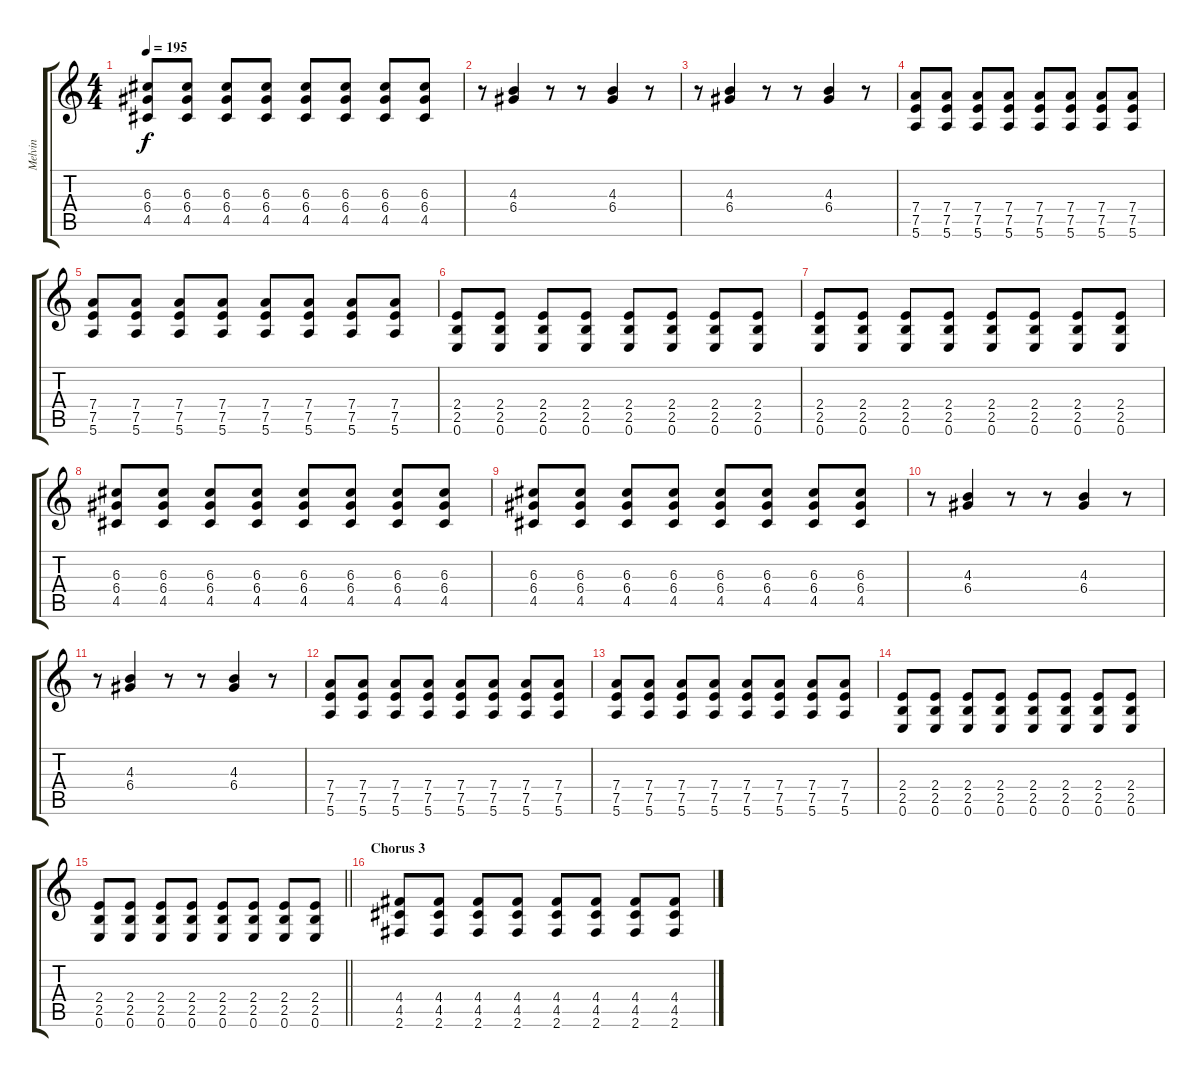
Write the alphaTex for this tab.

\track ("Melvin" "Melvin") {instrument distortionguitar}
\staff {score tabs}
\tuning (E4 B3 G3 D3 A2 E2) {hide}
\ts (4 4)
\tempo 195
\clef g2
\ks c
(6.3 6.4 4.5).8{dy f} (6.3 6.4 4.5).8 (6.3 6.4 4.5).8 (6.3 6.4 4.5).8 (6.3 6.4 4.5).8 (6.3 6.4 4.5).8 (6.3 6.4 4.5).8 (6.3 6.4 4.5).8 |
r.8 (4.3 6.4).4 r.8 r.8 (4.3 6.4).4 r.8 |
r.8 (4.3 6.4).4 r.8 r.8 (4.3 6.4).4 r.8 |
(7.4 7.5 5.6).8 (7.4 7.5 5.6).8 (7.4 7.5 5.6).8 (7.4 7.5 5.6).8 (7.4 7.5 5.6).8 (7.4 7.5 5.6).8 (7.4 7.5 5.6).8 (7.4 7.5 5.6).8 |
(7.4 7.5 5.6).8 (7.4 7.5 5.6).8 (7.4 7.5 5.6).8 (7.4 7.5 5.6).8 (7.4 7.5 5.6).8 (7.4 7.5 5.6).8 (7.4 7.5 5.6).8 (7.4 7.5 5.6).8 |
(2.4 2.5 0.6).8 (2.4 2.5 0.6).8 (2.4 2.5 0.6).8 (2.4 2.5 0.6).8 (2.4 2.5 0.6).8 (2.4 2.5 0.6).8 (2.4 2.5 0.6).8 (2.4 2.5 0.6).8 |
(2.4 2.5 0.6).8 (2.4 2.5 0.6).8 (2.4 2.5 0.6).8 (2.4 2.5 0.6).8 (2.4 2.5 0.6).8 (2.4 2.5 0.6).8 (2.4 2.5 0.6).8 (2.4 2.5 0.6).8 |
(6.3 6.4 4.5).8 (6.3 6.4 4.5).8 (6.3 6.4 4.5).8 (6.3 6.4 4.5).8 (6.3 6.4 4.5).8 (6.3 6.4 4.5).8 (6.3 6.4 4.5).8 (6.3 6.4 4.5).8 |
(6.3 6.4 4.5).8 (6.3 6.4 4.5).8 (6.3 6.4 4.5).8 (6.3 6.4 4.5).8 (6.3 6.4 4.5).8 (6.3 6.4 4.5).8 (6.3 6.4 4.5).8 (6.3 6.4 4.5).8 |
r.8 (4.3 6.4).4 r.8 r.8 (4.3 6.4).4 r.8 |
r.8 (4.3 6.4).4 r.8 r.8 (4.3 6.4).4 r.8 |
(7.4 7.5 5.6).8 (7.4 7.5 5.6).8 (7.4 7.5 5.6).8 (7.4 7.5 5.6).8 (7.4 7.5 5.6).8 (7.4 7.5 5.6).8 (7.4 7.5 5.6).8 (7.4 7.5 5.6).8 |
(7.4 7.5 5.6).8 (7.4 7.5 5.6).8 (7.4 7.5 5.6).8 (7.4 7.5 5.6).8 (7.4 7.5 5.6).8 (7.4 7.5 5.6).8 (7.4 7.5 5.6).8 (7.4 7.5 5.6).8 |
(2.4 2.5 0.6).8 (2.4 2.5 0.6).8 (2.4 2.5 0.6).8 (2.4 2.5 0.6).8 (2.4 2.5 0.6).8 (2.4 2.5 0.6).8 (2.4 2.5 0.6).8 (2.4 2.5 0.6).8 |
\barLineRight lightlight
(2.4 2.5 0.6).8 (2.4 2.5 0.6).8 (2.4 2.5 0.6).8 (2.4 2.5 0.6).8 (2.4 2.5 0.6).8 (2.4 2.5 0.6).8 (2.4 2.5 0.6).8 (2.4 2.5 0.6).8 |
\section ("" "Chorus 3")
(4.4 4.5 2.6).8 (4.4 4.5 2.6).8 (4.4 4.5 2.6).8 (4.4 4.5 2.6).8 (4.4 4.5 2.6).8 (4.4 4.5 2.6).8 (4.4 4.5 2.6).8 (4.4 4.5 2.6).8
